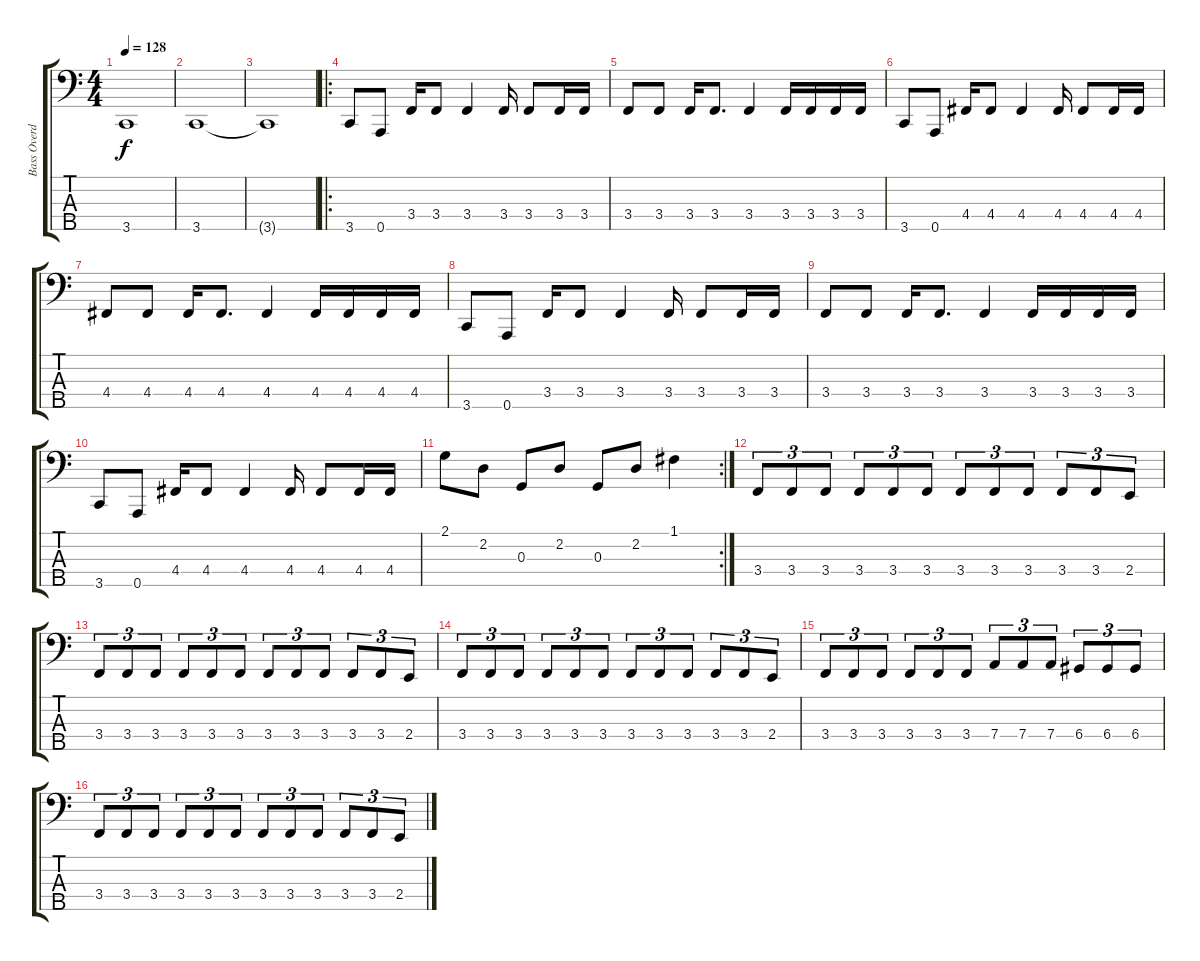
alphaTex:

\track ("Bass Overdub" "Bass Overd") {instrument electricbassfinger}
\staff {score tabs}
\tuning (F2 C2 G1 D1 A0) {hide}
\ts (4 4)
\tempo 128
\clef f4
\ks c
3.5{t}.1{dy f} |
3.5.1 |
3.5{t}.1 |
\ro
3.5.8 0.5.8 3.4.16 3.4.8 3.4.4 3.4.16 3.4.8 3.4.16 3.4.16 |
3.4.8 3.4.8 3.4.16 3.4.8{d} 3.4.4 3.4.16 3.4.16 3.4.16 3.4.16 |
3.5.8 0.5.8 4.4.16 4.4.8 4.4.4 4.4.16 4.4.8 4.4.16 4.4.16 |
4.4.8 4.4.8 4.4.16 4.4.8{d} 4.4.4 4.4.16 4.4.16 4.4.16 4.4.16 |
3.5.8 0.5.8 3.4.16 3.4.8 3.4.4 3.4.16 3.4.8 3.4.16 3.4.16 |
3.4.8 3.4.8 3.4.16 3.4.8{d} 3.4.4 3.4.16 3.4.16 3.4.16 3.4.16 |
3.5.8 0.5.8 4.4.16 4.4.8 4.4.4 4.4.16 4.4.8 4.4.16 4.4.16 |
\rc 2
2.1.8 2.2.8 0.3.8 2.2.8 0.3.8 2.2.8 1.1.4 |
3.4.8{tu (3 2)} 3.4.8{tu (3 2)} 3.4.8{tu (3 2)} 3.4.8{tu (3 2)} 3.4.8{tu (3 2)} 3.4.8{tu (3 2)} 3.4.8{tu (3 2)} 3.4.8{tu (3 2)} 3.4.8{tu (3 2)} 3.4.8{tu (3 2)} 3.4.8{tu (3 2)} 2.4.8{tu (3 2)} |
3.4.8{tu (3 2)} 3.4.8{tu (3 2)} 3.4.8{tu (3 2)} 3.4.8{tu (3 2)} 3.4.8{tu (3 2)} 3.4.8{tu (3 2)} 3.4.8{tu (3 2)} 3.4.8{tu (3 2)} 3.4.8{tu (3 2)} 3.4.8{tu (3 2)} 3.4.8{tu (3 2)} 2.4.8{tu (3 2)} |
3.4.8{tu (3 2)} 3.4.8{tu (3 2)} 3.4.8{tu (3 2)} 3.4.8{tu (3 2)} 3.4.8{tu (3 2)} 3.4.8{tu (3 2)} 3.4.8{tu (3 2)} 3.4.8{tu (3 2)} 3.4.8{tu (3 2)} 3.4.8{tu (3 2)} 3.4.8{tu (3 2)} 2.4.8{tu (3 2)} |
3.4.8{tu (3 2)} 3.4.8{tu (3 2)} 3.4.8{tu (3 2)} 3.4.8{tu (3 2)} 3.4.8{tu (3 2)} 3.4.8{tu (3 2)} 7.4.8{tu (3 2)} 7.4.8{tu (3 2)} 7.4.8{tu (3 2)} 6.4.8{tu (3 2)} 6.4.8{tu (3 2)} 6.4.8{tu (3 2)} |
3.4.8{tu (3 2)} 3.4.8{tu (3 2)} 3.4.8{tu (3 2)} 3.4.8{tu (3 2)} 3.4.8{tu (3 2)} 3.4.8{tu (3 2)} 3.4.8{tu (3 2)} 3.4.8{tu (3 2)} 3.4.8{tu (3 2)} 3.4.8{tu (3 2)} 3.4.8{tu (3 2)} 2.4.8{tu (3 2)}
